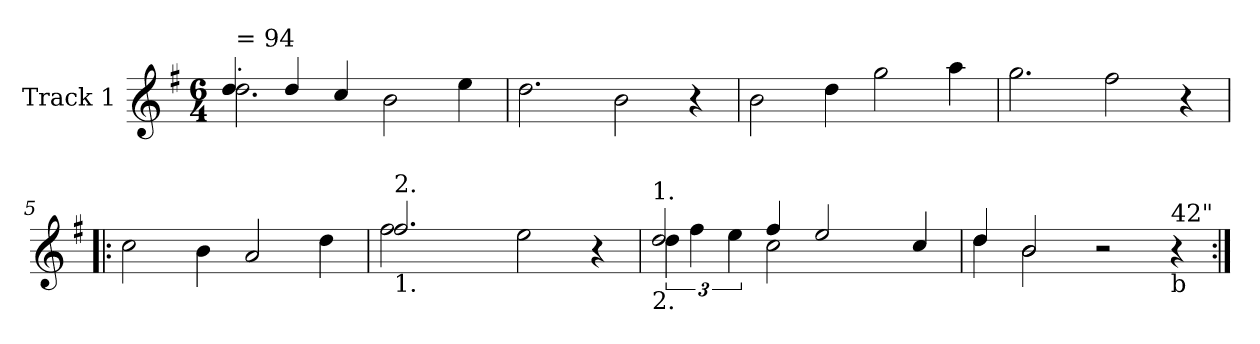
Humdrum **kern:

**kern
*part1
*staff1
*I"Track 1
*clefG2
*k[f#]
*G:
*M6/4
=1
*^
!LO:TX:a:t=.	!
!LO:TX:a:t== 94	!
2.dd\	4dd/
.	4dd/
.	4cc/
2b\	2.ryy
4ee\	.
*v	*v
=2
2.dd\
2b\
4r
=3
2b\
4dd\
2gg\
4aa\
=4
2.gg\
2ff#\
4r
!!LO:LB:g=z
=5!|:
2cc\
4b\
2a/
4dd\
=6
*^
!LO:TX:a:t=2.	!
!LO:TX:b:t=1.	!
2.ff#/	2ff#\
.	1ryy
2ee\	.
4r	.
=7	=7
!LO:TX:b:t=2.	!
!LO:TX:a:t=1.	!
2dd/	6dd\
.	6ff#\
.	6ee\
4ff#/	2cc\
2ee/	.
.	2ryy
4cc/	.
=8	=8
4dd\	4dd/
2b\	2b/
2r	2.ryy
!LO:TX:a:t=42"	!
!LO:TX:b:t=b	!
4r	.
*v	*v
=:|!
*-
